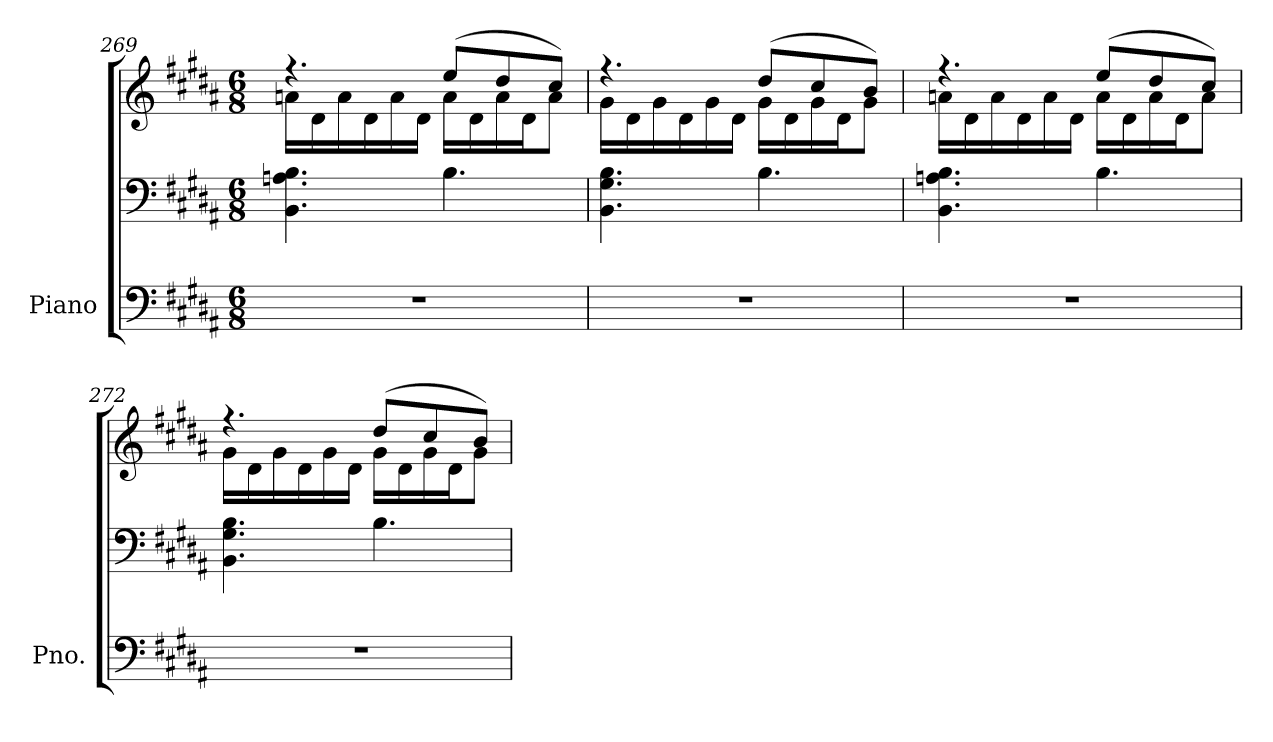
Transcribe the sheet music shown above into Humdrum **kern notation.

**kern	**kern	**kern
*part1	*part1	*part1
*staff3	*staff2	*staff1
*I"Piano	*	*
*I'Pno.	*	*
!!LO:LB:g=z
*clefF4	*clefF4	*clefG2
*k[f#c#g#d#a#]	*k[f#c#g#d#a#]	*k[f#c#g#d#a#]
*M6/8	*M6/8	*M6/8
=269	=269	=269
*	*	*^
2.r	4.BB\ 4.An\ 4.B\	4.r	16an\LL
.	.	.	16d#\
.	.	.	16a\
.	.	.	16d#\
.	.	.	16a\
.	.	.	16d#\JJ
.	4.B\	(>8ee/L	16a\LL
.	.	.	16d#\
.	.	8dd#/	16a\
.	.	.	16d#\J
.	.	8cc#/J)	8a\J
=270	=270	=270	=270
2.r	4.BB\ 4.G#\ 4.B\	4.r	16g#\LL
.	.	.	16d#\
.	.	.	16g#\
.	.	.	16d#\
.	.	.	16g#\
.	.	.	16d#\JJ
.	4.B\	(>8dd#/L	16g#\LL
.	.	.	16d#\
.	.	8cc#/	16g#\
.	.	.	16d#\J
.	.	8b/J)	8g#\J
=271	=271	=271	=271
2.r	4.BB\ 4.An\ 4.B\	4.r	16an\LL
.	.	.	16d#\
.	.	.	16a\
.	.	.	16d#\
.	.	.	16a\
.	.	.	16d#\JJ
.	4.B\	(>8ee/L	16a\LL
.	.	.	16d#\
.	.	8dd#/	16a\
.	.	.	16d#\J
.	.	8cc#/J)	8a\J
=272	=272	=272	=272
2.r	4.BB\ 4.G#\ 4.B\	4.r	16g#\LL
.	.	.	16d#\
.	.	.	16g#\
.	.	.	16d#\
.	.	.	16g#\
.	.	.	16d#\JJ
.	4.B\	(>8dd#/L	16g#\LL
.	.	.	16d#\
.	.	8cc#/	16g#\
.	.	.	16d#\J
.	.	8b/J)	8g#\J
*	*	*v	*v
=	=	=
*-	*-	*-
